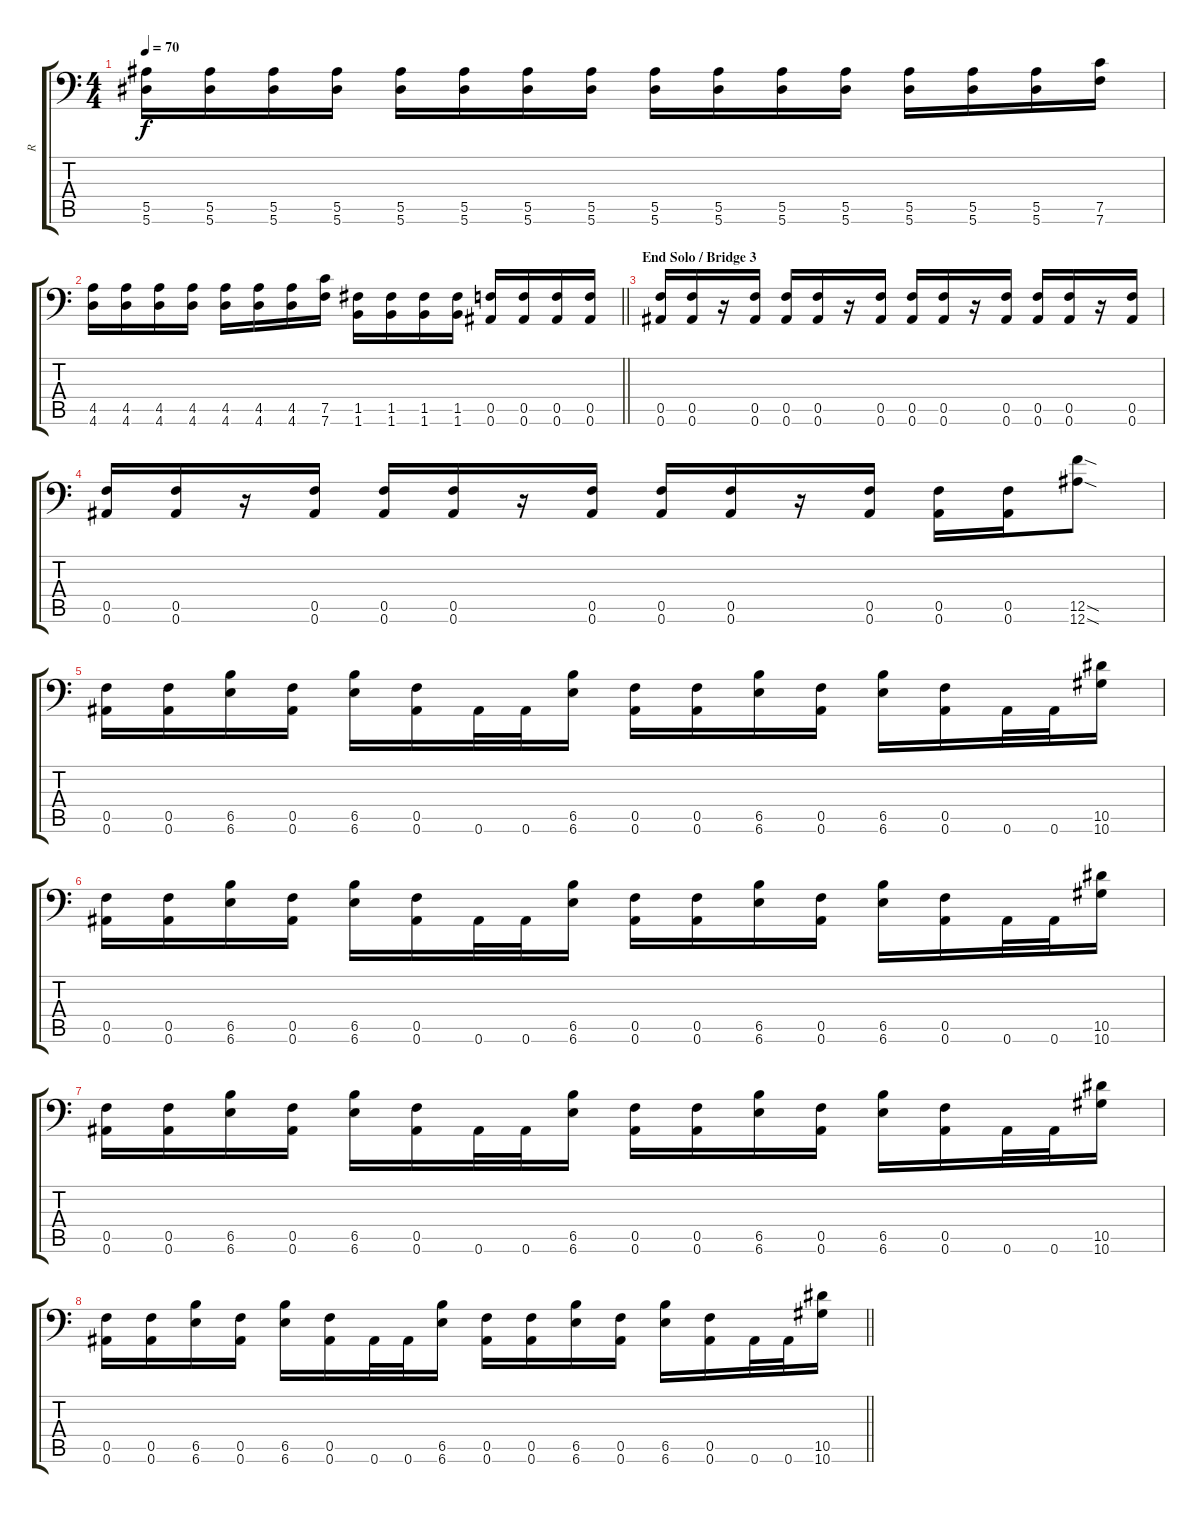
\track ("R" "R") {instrument distortionguitar}
\staff {score tabs}
\tuning (C4 G3 Eb3 Bb2 F2 Bb1) {hide}
\ts (4 4)
\tempo 70
\clef f4
\ks c
(5.5 5.6).16{dy f} (5.5 5.6).16 (5.5 5.6).16 (5.5 5.6).16 (5.5 5.6).16 (5.5 5.6).16 (5.5 5.6).16 (5.5 5.6).16 (5.5 5.6).16 (5.5 5.6).16 (5.5 5.6).16 (5.5 5.6).16 (5.5 5.6).16 (5.5 5.6).16 (5.5 5.6).16 (7.5 7.6).16 |
\barLineRight lightlight
(4.5 4.6).16 (4.5 4.6).16 (4.5 4.6).16 (4.5 4.6).16 (4.5 4.6).16 (4.5 4.6).16 (4.5 4.6).16 (7.5 7.6).16 (1.5 1.6).16 (1.5 1.6).16 (1.5 1.6).16 (1.5 1.6).16 (0.5 0.6).16 (0.5 0.6).16 (0.5 0.6).16 (0.5 0.6).16 |
\section ("" "End Solo / Bridge 3")
(0.5 0.6).16 (0.5 0.6).16 r.16 (0.5 0.6).16 (0.5 0.6).16 (0.5 0.6).16 r.16 (0.5 0.6).16 (0.5 0.6).16 (0.5 0.6).16 r.16 (0.5 0.6).16 (0.5 0.6).16 (0.5 0.6).16 r.16 (0.5 0.6).16 |
(0.5 0.6).16 (0.5 0.6).16 r.16 (0.5 0.6).16 (0.5 0.6).16 (0.5 0.6).16 r.16 (0.5 0.6).16 (0.5 0.6).16 (0.5 0.6).16 r.16 (0.5 0.6).16 (0.5 0.6).16 (0.5 0.6).16 (12.5{sod} 12.6{sod}).8 |
(0.5 0.6).16 (0.5 0.6).16 (6.5 6.6).16 (0.5 0.6).16 (6.5 6.6).16 (0.5 0.6).16 0.6.32 0.6.32 (6.5 6.6).16 (0.5 0.6).16 (0.5 0.6).16 (6.5 6.6).16 (0.5 0.6).16 (6.5 6.6).16 (0.5 0.6).16 0.6.32 0.6.32 (10.5 10.6).16 |
(0.5 0.6).16 (0.5 0.6).16 (6.5 6.6).16 (0.5 0.6).16 (6.5 6.6).16 (0.5 0.6).16 0.6.32 0.6.32 (6.5 6.6).16 (0.5 0.6).16 (0.5 0.6).16 (6.5 6.6).16 (0.5 0.6).16 (6.5 6.6).16 (0.5 0.6).16 0.6.32 0.6.32 (10.5 10.6).16 |
(0.5 0.6).16 (0.5 0.6).16 (6.5 6.6).16 (0.5 0.6).16 (6.5 6.6).16 (0.5 0.6).16 0.6.32 0.6.32 (6.5 6.6).16 (0.5 0.6).16 (0.5 0.6).16 (6.5 6.6).16 (0.5 0.6).16 (6.5 6.6).16 (0.5 0.6).16 0.6.32 0.6.32 (10.5 10.6).16 |
\barLineRight lightlight
(0.5 0.6).16 (0.5 0.6).16 (6.5 6.6).16 (0.5 0.6).16 (6.5 6.6).16 (0.5 0.6).16 0.6.32 0.6.32 (6.5 6.6).16 (0.5 0.6).16 (0.5 0.6).16 (6.5 6.6).16 (0.5 0.6).16 (6.5 6.6).16 (0.5 0.6).16 0.6.32 0.6.32 (10.5 10.6).16
